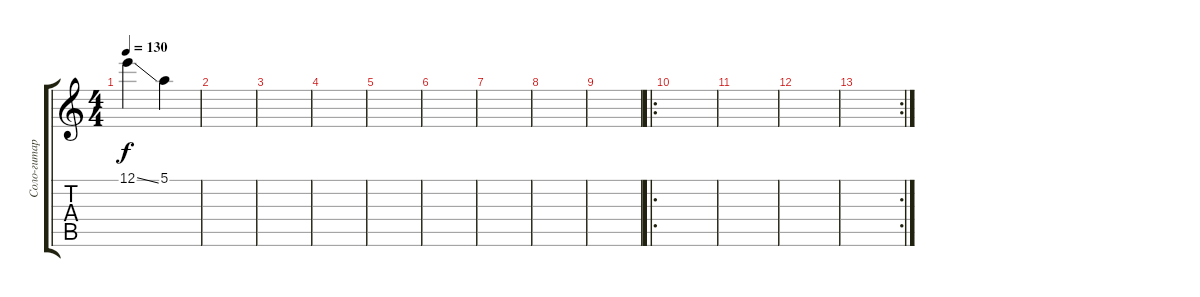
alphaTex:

\track ("Соло-гитара" "Соло-гитар") {instrument overdrivenguitar}
\staff {score tabs}
\tuning (E4 B3 G3 D3 A2 E2) {hide}
\ts (4 4)
\tempo 130
\clef g2
\ks c
12.1{ss}.4{dy f} 5.1.4 |
|
|
|
|
|
|
|
|
\ro
|
|
|
\rc 2
